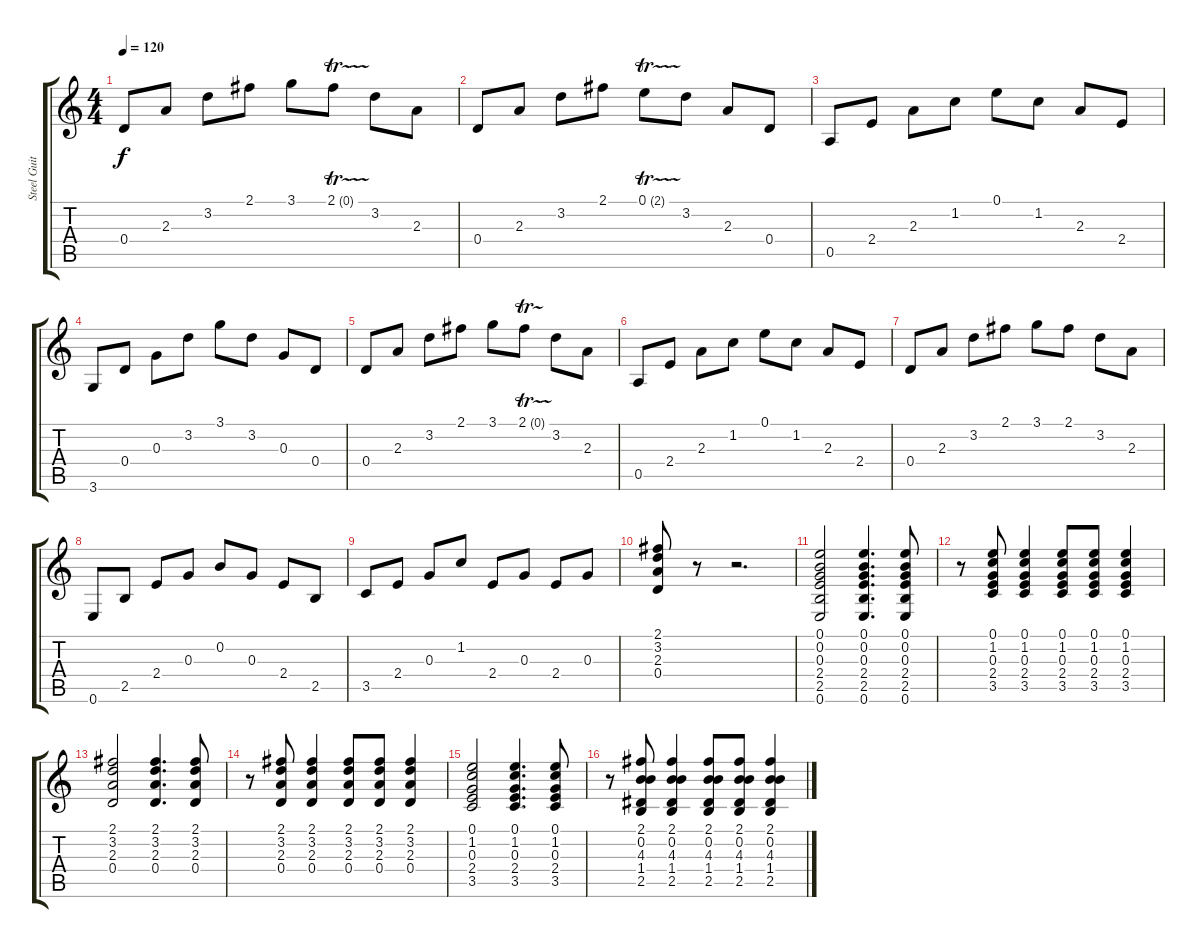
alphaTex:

\track ("Steel Guitar" "Steel Guit") {instrument acousticguitarsteel}
\staff {score tabs}
\tuning (E4 B3 G3 D3 A2 E2) {hide}
\ts (4 4)
\tempo 120
\clef g2
\ks c
0.4.8{dy f} 2.3.8 3.2.8 2.1.8 3.1.8 2.1{tr (0 32)}.8 3.2.8 2.3.8 |
0.4.8 2.3.8 3.2.8 2.1.8 0.1{tr (2 32)}.8 3.2.8 2.3.8 0.4.8 |
0.5.8 2.4.8 2.3.8 1.2.8 0.1.8 1.2.8 2.3.8 2.4.8 |
3.6.8 0.4.8 0.3.8 3.2.8 3.1.8 3.2.8 0.3.8 0.4.8 |
0.4.8 2.3.8 3.2.8 2.1.8 3.1.8 2.1{tr (0 32)}.8 3.2.8 2.3.8 |
0.5.8 2.4.8 2.3.8 1.2.8 0.1.8 1.2.8 2.3.8 2.4.8 |
0.4.8 2.3.8 3.2.8 2.1.8 3.1.8 2.1.8 3.2.8 2.3.8 |
0.6.8 2.5.8 2.4.8 0.3.8 0.2.8 0.3.8 2.4.8 2.5.8 |
3.5.8 2.4.8 0.3.8 1.2.8 2.4.8 0.3.8 2.4.8 0.3.8 |
(2.1 3.2 2.3 0.4).8 r.8 r.2{d} |
(0.1 0.2 0.3 2.4 2.5 0.6).2 (0.1 0.2 0.3 2.4 2.5 0.6).4{d} (0.1 0.2 0.3 2.4 2.5 0.6).8 |
r.8 (0.1 1.2 0.3 2.4 3.5).8 (0.1 1.2 0.3 2.4 3.5).4 (0.1 1.2 0.3 2.4 3.5).8 (0.1 1.2 0.3 2.4 3.5).8 (0.1 1.2 0.3 2.4 3.5).4 |
(2.1 3.2 2.3 0.4).2 (2.1 3.2 2.3 0.4).4{d} (2.1 3.2 2.3 0.4).8 |
r.8 (2.1 3.2 2.3 0.4).8 (2.1 3.2 2.3 0.4).4 (2.1 3.2 2.3 0.4).8 (2.1 3.2 2.3 0.4).8 (2.1 3.2 2.3 0.4).4 |
(0.1 1.2 0.3 2.4 3.5).2 (0.1 1.2 0.3 2.4 3.5).4{d} (0.1 1.2 0.3 2.4 3.5).8 |
r.8 (2.1 0.2 4.3 1.4 2.5).8 (2.1 0.2 4.3 1.4 2.5).4 (2.1 0.2 4.3 1.4 2.5).8 (2.1 0.2 4.3 1.4 2.5).8 (2.1 0.2 4.3 1.4 2.5).4
